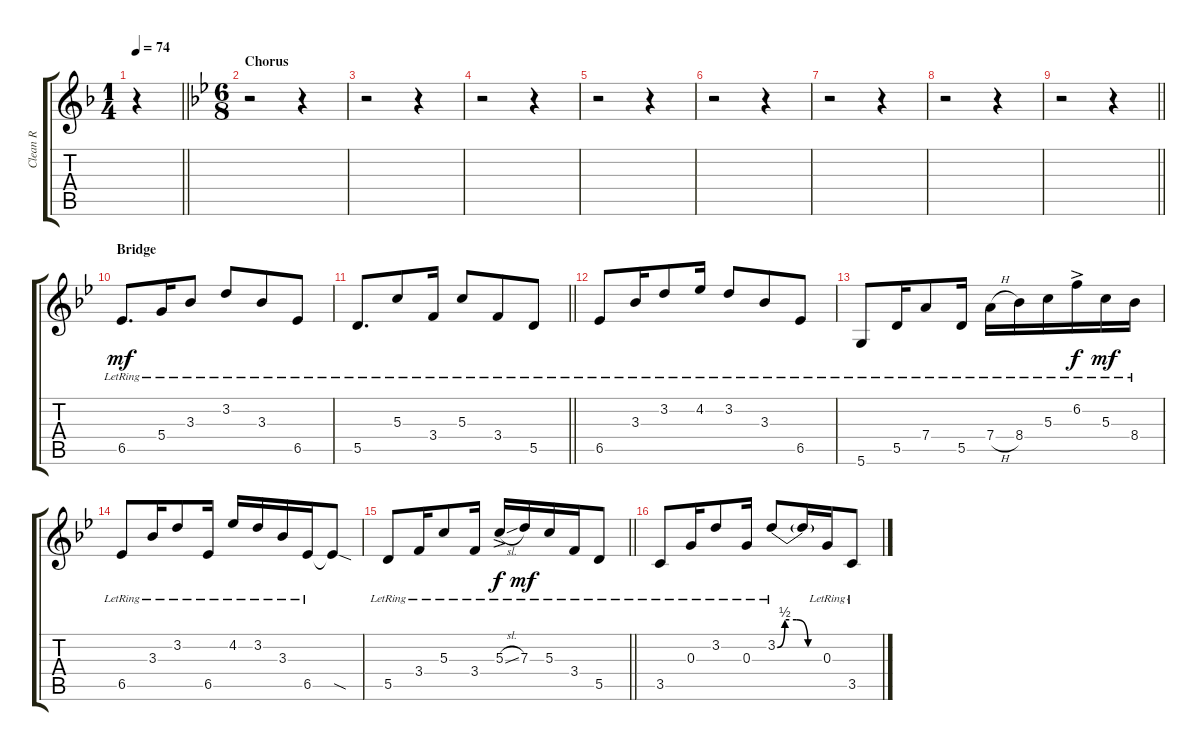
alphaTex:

\track ("Clean R" "Clean R") {instrument electricguitarjazz}
\staff {score tabs}
\tuning (E4 B3 G3 D3 A2 D2) {hide}
\ts (1 4)
\tempo 74
\clef g2
\barLineRight lightlight
\ks f
r.4{dy f} |
\ts (6 8)
\section ("" "Chorus")
\ks bb
r.2 r.4 |
r.2 r.4 |
r.2 r.4 |
r.2 r.4 |
r.2 r.4 |
r.2 r.4 |
r.2 r.4 |
\barLineRight lightlight
r.2 r.4 |
\section ("" "Bridge")
6.5{lr}.8{d dy mf} 5.4{lr}.16 3.3{lr}.8 3.2{lr}.8 3.3{lr}.8 6.5{lr}.8 |
\barLineRight lightlight
5.5{lr}.8{d} 5.3{lr}.8 3.4{lr}.16 5.3{lr}.8 3.4{lr}.8 5.5{lr}.8 |
6.5{lr}.8 3.3{lr}.16 3.2{lr}.8 4.2{lr}.16 3.2{lr}.8 3.3{lr}.8 6.5{lr}.8 |
5.6{lr}.8 5.5{lr}.16 7.4{lr}.8 5.5{lr}.16 7.4{h lr}.16 8.4{lr}.16 5.3{lr}.16 6.2{ac lr}.16{dy f} 5.3{lr}.16{dy mf} 8.4{lr}.16 |
6.5{lr}.8 3.3{lr}.16 3.2{lr}.8 6.5{lr}.16 4.2{lr}.16 3.2{lr}.16 3.3{lr}.16 6.5{lr}.16 6.5{sod t}.8 |
\barLineRight lightlight
5.5{lr}.8 3.4{lr}.16 5.3{lr}.8 3.4{lr}.16 5.3{sl ac lr}.16{dy f} 7.3{lr}.16{dy mf} 5.3{lr}.16 3.4{lr}.16 5.5{lr}.8 |
3.5{lr}.8 0.3{lr}.16 3.2{lr}.8 0.3{lr}.16 3.2{be (custom 0 0 10 2 25 2 40 0 60 0) lr}.8 3.2{t}.16 0.3{lr}.16 3.5{lr}.8
